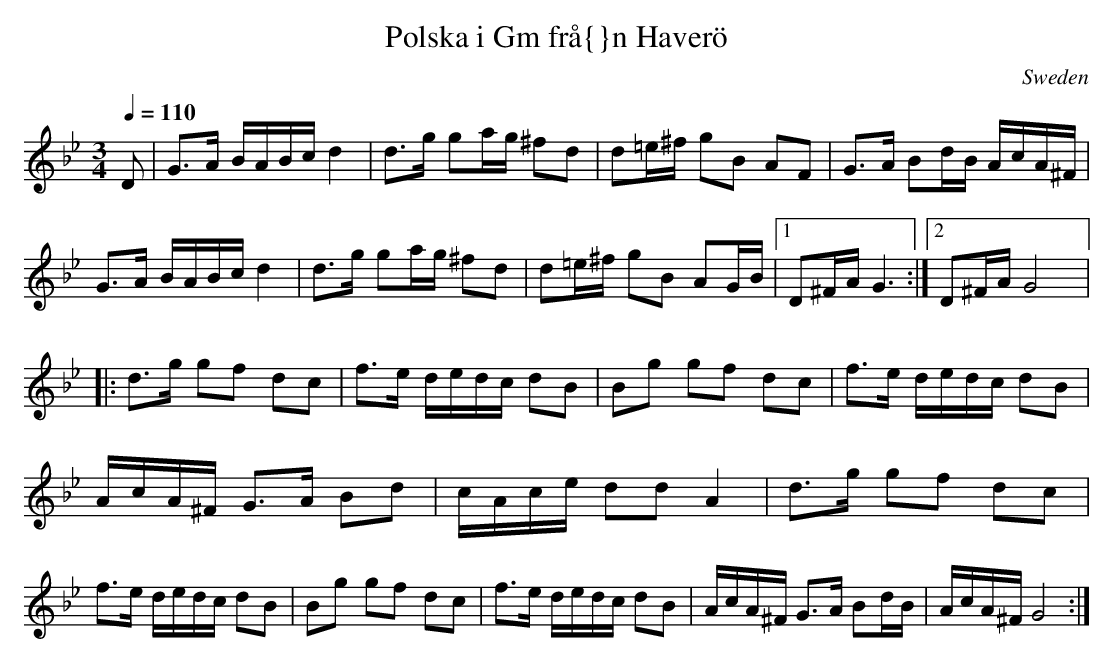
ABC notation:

X:1
T:Polska i Gm fr\aa{}n Haver\"o
O:Sweden
M:3/4
L:1/16
Q:1/4=110
K:Gm
D2|G3A BABc d4|d3g g2ag ^f2d2|d2=e^f g2B2 A2F2|\
G3A B2dB AcA^F|G3A BABc d4|d3g g2ag ^f2d2|\
d2=e^f g2B2 A2GB|[1D2^FA G6:|[2D2^FA G8|:\
d3g g2f2 d2c2|f3e dedc d2B2|B2g2 g2f2 d2c2|\
f3e dedc d2B2|AcA^F G3A B2d2|cAce d2d2 A4|\
d3g g2f2 d2c2|f3e dedc d2B2|B2g2 g2f2 d2c2|\
f3e dedc d2B2|AcA^F G3A B2dB|AcA^F G8:|
